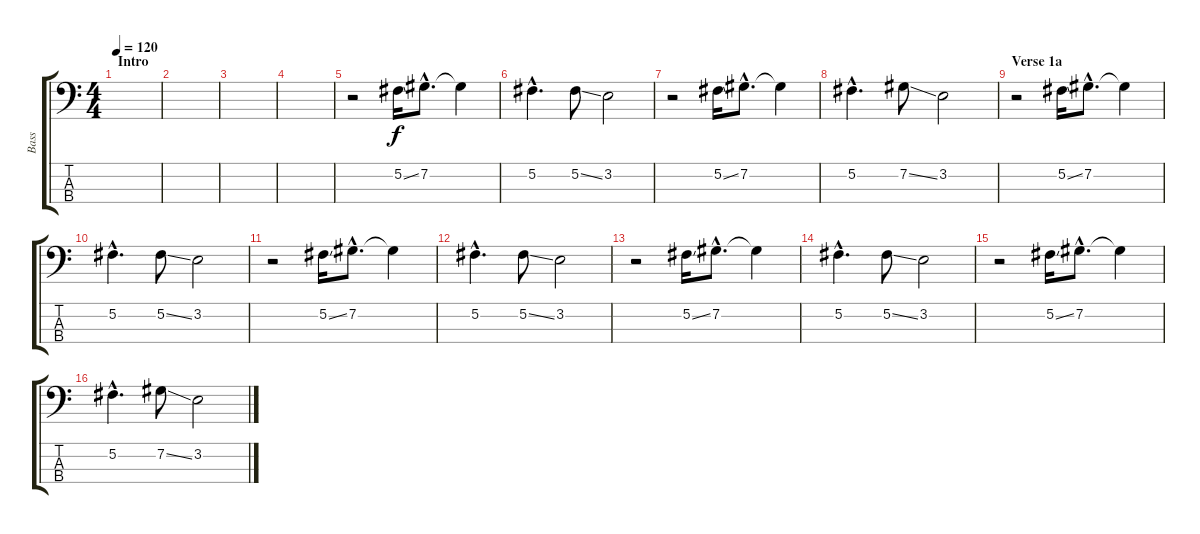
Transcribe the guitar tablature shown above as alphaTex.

\track ("Bass" "Bass") {instrument electricbassfinger}
\staff {score tabs}
\tuning (Gb2 Db2 Ab1 Eb1) {hide}
\ts (4 4)
\section ("" "Intro")
\tempo 120
\clef f4
\ks c
|
|
|
|
r.2 5.2{ss}.16 7.2{hac}.8{d} 7.2{t}.4 |
5.2{hac}.4{d} 5.2{ss}.8 3.2.2 |
r.2 5.2{ss}.16 7.2{hac}.8{d} 7.2{t}.4 |
5.2{hac}.4{d} 7.2{ss}.8 3.2.2 |
\section ("" "Verse 1a")
r.2 5.2{ss}.16 7.2{hac}.8{d} 7.2{t}.4 |
5.2{hac}.4{d} 5.2{ss}.8 3.2.2 |
r.2 5.2{ss}.16 7.2{hac}.8{d} 7.2{t}.4 |
5.2{hac}.4{d} 5.2{ss}.8 3.2.2 |
r.2 5.2{ss}.16 7.2{hac}.8{d} 7.2{t}.4 |
5.2{hac}.4{d} 5.2{ss}.8 3.2.2 |
r.2 5.2{ss}.16 7.2{hac}.8{d} 7.2{t}.4 |
5.2{hac}.4{d} 7.2{ss}.8 3.2.2
